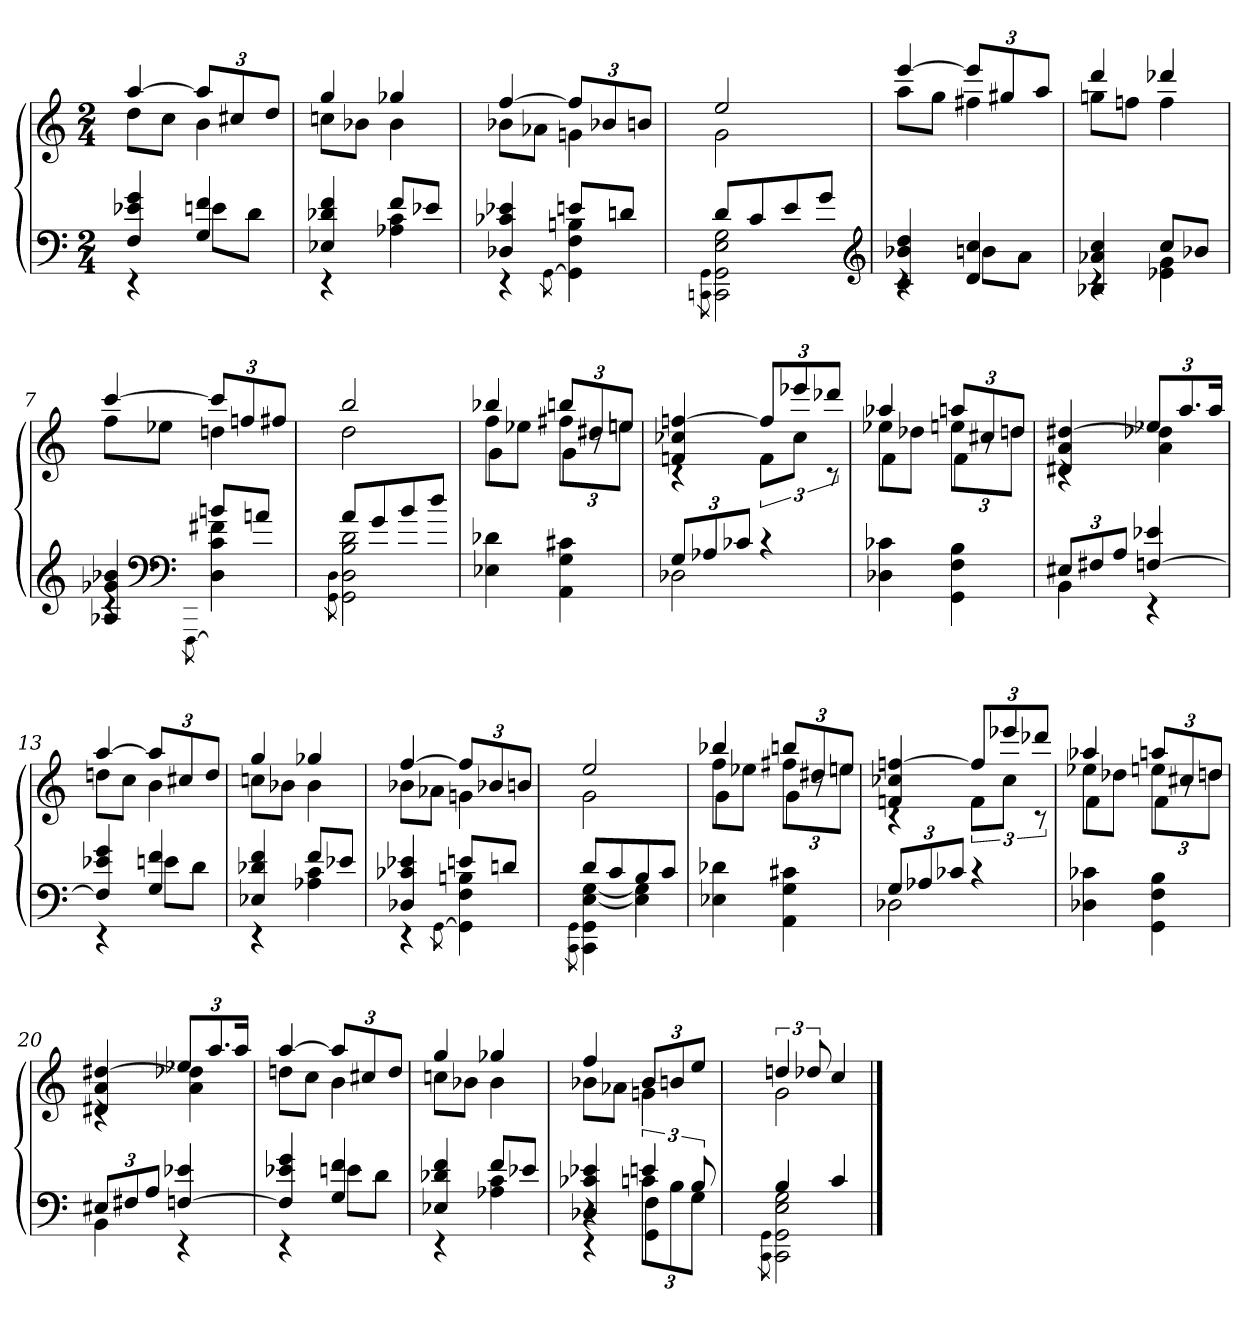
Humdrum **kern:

**kern	**kern
*part1	*part1
*staff2	*staff1
*clefF4	*clefG2
*k[]	*k[]
*C:	*C:
*M2/4	*M2/4
=1	=1
*^	*^
4F 4e-X 4g	4rEE	[4aa	8ddL
.	.	.	8ccJ
4G 4f	8enL	12aaL]	4b
.	.	12cc#X	.
.	8dJ	.	.
.	.	12ddJ	.
=2	=2	=2	=2
4E-X 4d-X 4f	4rEE	4gg	8ccnL
.	.	.	8b-XJ
8fL	4A-X 4c	4gg-X	4b-
8e-XJ	.	.	.
=3	=3	=3	=3
4D-X 4c-X 4e-X	4rEE	[4ff	8b-XL
.	.	.	8a-XJ
.	[8qGG\	.	.
8enL	4GG] 4F 4Bn	12ffL]	4gn
.	.	12b-X	.
8dnJ	.	.	.
.	.	12bnJ	.
=4	=4	=4	=4
.	8qCCn\ 8qGG\	.	.
8dL	2CC] 2GG] 2E 2G	2ee	2g
8c	.	.	.
8e	.	.	.
8gJ	.	.	.
*clefG2	*	*	*
=5	=5	=5	=5
4c 4b-X 4dd	4rc	[4eee	8aaL
.	.	.	8ggJ
4d 4cc	8bnL	12eeeL]	4ff#X
.	.	12gg#X	.
.	8aJ	.	.
.	.	12aaJ	.
=6	=6	=6	=6
4B-X 4a-X 4cc	4rc	4ddd	8ggnL
.	.	.	8ffnJ
8ccL	4e-X 4g	4ddd-X	4ff
8b-XJ	.	.	.
=7	=7	=7	=7
4A-X 4g-X 4b-X	4rc	[4ccc	8ffL
.	.	.	8ee-XJ
.	[8qD\	.	.
*clefF4	*	*	*
8bnL	4D] 4c 4f#X	12cccL]	4ddn
.	.	12ffn	.
8anJ	.	.	.
.	.	12ff#XJ	.
=8	=8	=8	=8
.	8qGG\ 8qD\	.	.
8aL	2GG] 2D] 2B 2d	2bb	2dd
8g	.	.	.
8b	.	.	.
8ddJ	.	.	.
*v	*v	*	*
=9	=9	=9
*	*	*^
4E-X 4d-X	4bb-X	8ffL	4g\
.	.	8ee-XJ	.
4AA 4G 4c#X	12bbnL	12ff#XL	4g\
.	12dd#X	12r	.
.	12eenJ	12eenJ	.
*	*	*v	*v
=10	=10	=10
*^	*	*
12GL	2D-X	4fn 4cc-X [4ffn	4rc
12A-X	.	.	.
12c-XJ	.	.	.
4rc	.	12ffL]	12fL
.	.	12eee-X	12cc-J
.	.	12ddd-XJ	12rc
*v	*v	*	*
=11	=11	=11
*	*	*^
4D-X 4c-X	4aa-X	8ee-XL	4f\
.	.	8dd-XJ	.
4GG 4F 4B	12aanL	12eenL	4f\
.	12cc#X	12r	.
.	12ddnJ	12ddJ	.
*	*	*v	*v
=12	=12	=12
*^	*	*
12E#XL	4BB	4d#X 4a [4dd#X	4rc
12F#X	.	.	.
12AJ	.	.	.
[4Fn 4e-X	4rEE	12ee-XL]	4a 4dd-X
.	.	12.aa	.
.	.	24aaJk	.
=13	=13	=13	=13
4F] 4e-X 4g	4rEE	[4aa	8ddnL
.	.	.	8ccJ
4G 4f	8enL	12aaL]	4b
.	.	12cc#X	.
.	8dJ	.	.
.	.	12ddJ	.
=14	=14	=14	=14
4E-X 4d-X 4f	4rEE	4gg	8ccnL
.	.	.	8b-XJ
8fL	4A-X 4c	4gg-X	4b-
8e-XJ	.	.	.
=15	=15	=15	=15
4D-X 4c-X 4e-X	4rEE	[4ff	8b-XL
.	.	.	8a-XJ
.	[8qGG\	.	.
8enL	4GG] 4F 4Bn	12ffL]	4gn
.	.	12b-X	.
8dnJ	.	.	.
.	.	12bnJ	.
=16	=16	=16	=16
.	8qCC\ 8qGG\	.	.
8dL	4CC] 4GG] [4E [4G	2ee	2g
8c	.	.	.
8B	4E] 4G]	.	.
8cJ	.	.	.
*v	*v	*	*
=17	=17	=17
*	*	*^
4E-X 4d-X	4bb-X	8ffL	4g\
.	.	8ee-XJ	.
4AA 4G 4c#X	12bbnL	12ff#XL	4g\
.	12dd#X	12r	.
.	12eenJ	12eenJ	.
*	*	*v	*v
=18	=18	=18
*^	*	*
12GL	2D-X	4fn 4cc-X [4ffn	4rc
12A-X	.	.	.
12c-XJ	.	.	.
4rc	.	12ffL]	12fL
.	.	12eee-X	12cc-J
.	.	12ddd-XJ	12rc
*v	*v	*	*
=19	=19	=19
*	*	*^
4D-X 4c-X	4aa-X	8ee-XL	4f\
.	.	8dd-XJ	.
4GG 4F 4B	12aanL	12eenL	4f\
.	12cc#X	12r	.
.	12ddnJ	12ddJ	.
*	*	*v	*v
=20	=20	=20
*^	*	*
12E#XL	4BB	4d#X 4a [4dd#X	4rc
12F#X	.	.	.
12AJ	.	.	.
[4Fn 4e-X	4rEE	12ee-XL]	4a 4dd-X
.	.	12.aa	.
.	.	24aaJk	.
=21	=21	=21	=21
4F] 4e-X 4g	4rEE	[4aa	8ddnL
.	.	.	8ccJ
4G 4f	8enL	12aaL]	4b
.	.	12cc#X	.
.	8dJ	.	.
.	.	12ddJ	.
=22	=22	=22	=22
4E-X 4d-X 4f	4rEE	4gg	8ccnL
.	.	.	8b-XJ
8fL	4A-X 4c	4gg-X	4b-
8e-XJ	.	.	.
=23	=23	=23	=23
*	*^	*	*
4D-X 4c-X 4e-X	4rEE	4r	4ff	8b-XL
.	.	.	.	8a-XJ
6en	12cnL	4GG\ 4F\	12b-L	4gn
.	12B	.	12bn	.
12B	12GJ	.	12eeJ	.
*	*v	*v	*	*
=24	=24	=24	=24
.	8qCC\ 8qGG\	.	.
4B	2CC] 2GG] 2E 2G	6ddn	2g
.	.	12dd-X	.
4c	.	4cc	.
*v	*v	*	*
*	*v	*v
==	==
*-	*-
